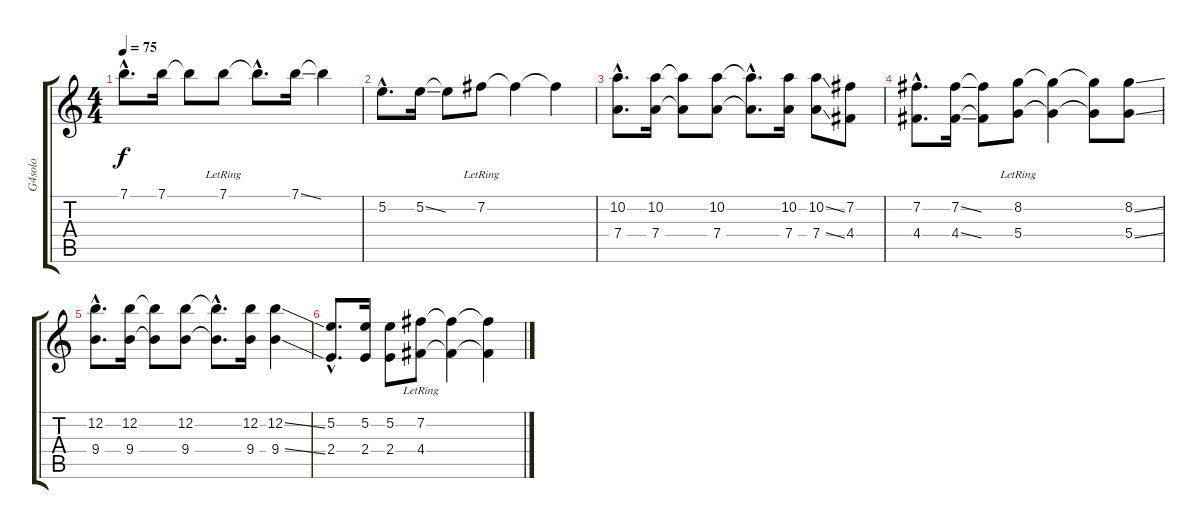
\track ("G4solo" "G4solo") {instrument distortionguitar}
\staff {score tabs}
\tuning (E4 B3 G3 D3 A2 E2) {hide}
\ts (4 4)
\tempo 75
\clef g2
\ks c
7.1{hac}.8{d dy f} 7.1.16 7.1{t}.8 7.1{lr}.8 7.1{hac t}.8{d} 7.1{ss}.16 7.1{t}.4 |
5.2{hac}.8{d} 5.2{ss}.16 5.2{t}.8 7.2{lr}.8 7.2{t}.4 7.2{t}.4 |
(10.2{hac} 7.4{hac}).8{d} (10.2 7.4).16 (10.2{t} 7.4{t}).8 (10.2 7.4).8 (10.2{hac t} 7.4{hac t}).8{d} (10.2 7.4).16 (10.2{ss} 7.4{ss}).8 (7.2 4.4).8 |
(7.2{hac} 4.4{hac}).8{d} (7.2{ss} 4.4{ss}).16 (7.2{t} 4.4{t}).8 (8.2{lr} 5.4{lr}).8 (8.2{t} 5.4{t}).4 (8.2{t} 5.4{t}).8 (8.2{ss} 5.4{ss}).8 |
(12.2{hac} 9.4{hac}).8{d} (12.2 9.4).16 (12.2{t} 9.4{t}).8 (12.2 9.4).8 (12.2{hac t} 9.4{hac t}).8{d} (12.2 9.4).16 (12.2{ss} 9.4{ss}).4 |
(5.2{hac} 2.4{hac}).8{d} (5.2 2.4).16 (5.2 2.4).8 (7.2{lr} 4.4{lr}).8 (7.2{t} 4.4{t}).4 (7.2{t} 4.4{t}).4
